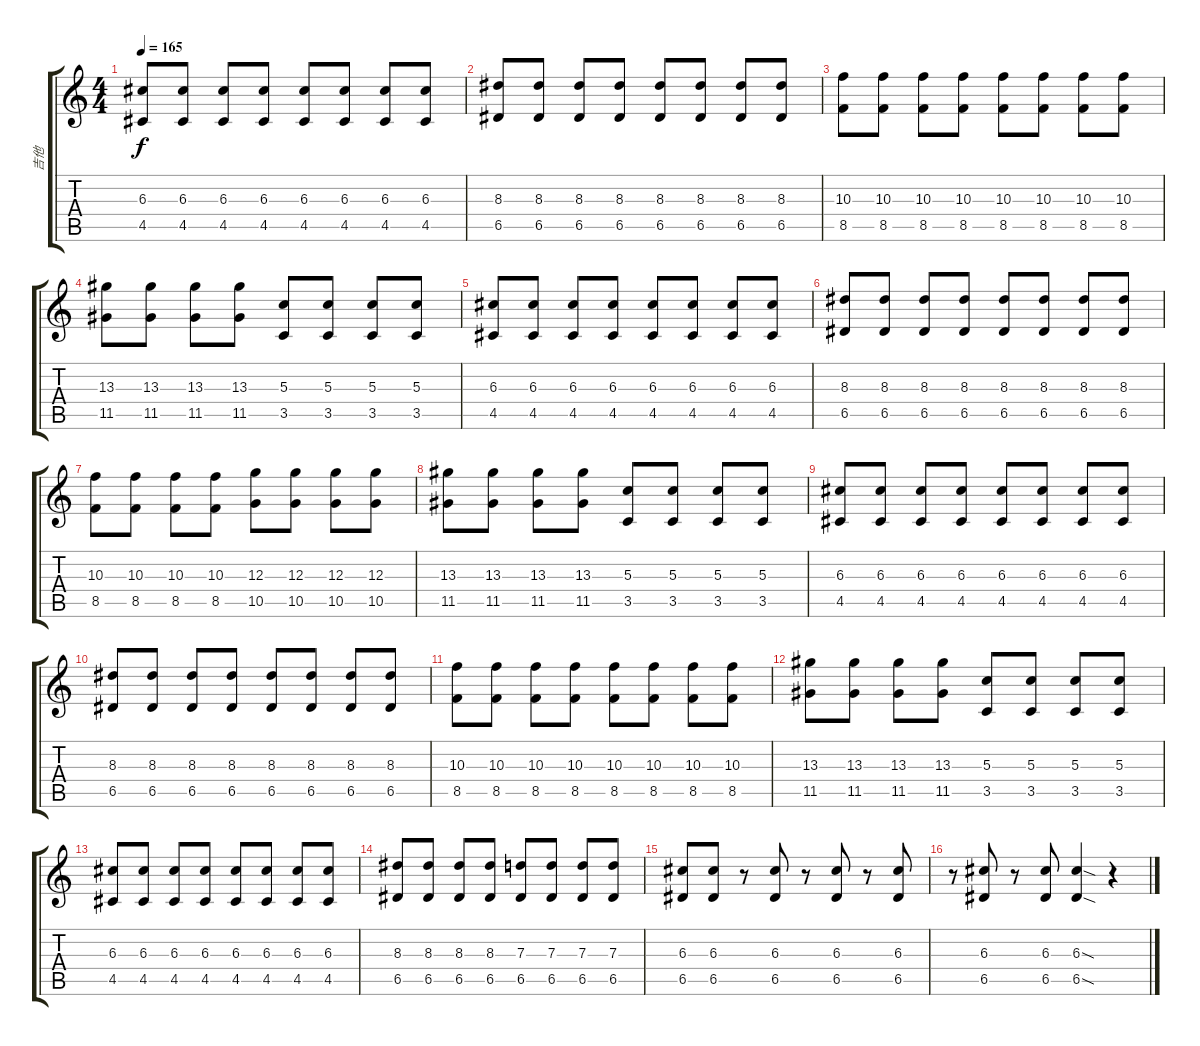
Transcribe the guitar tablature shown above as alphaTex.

\track ("吉他" "吉他") {instrument overdrivenguitar}
\staff {score tabs}
\tuning (E4 B3 G3 D3 A2 E2) {hide}
\ts (4 4)
\tempo 165
\clef g2
\ks c
(6.3 4.5).8{dy f} (6.3 4.5).8 (6.3 4.5).8 (6.3 4.5).8 (6.3 4.5).8 (6.3 4.5).8 (6.3 4.5).8 (6.3 4.5).8 |
(8.3 6.5).8 (8.3 6.5).8 (8.3 6.5).8 (8.3 6.5).8 (8.3 6.5).8 (8.3 6.5).8 (8.3 6.5).8 (8.3 6.5).8 |
(10.3 8.5).8 (10.3 8.5).8 (10.3 8.5).8 (10.3 8.5).8 (10.3 8.5).8 (10.3 8.5).8 (10.3 8.5).8 (10.3 8.5).8 |
(13.3 11.5).8 (13.3 11.5).8 (13.3 11.5).8 (13.3 11.5).8 (5.3 3.5).8 (5.3 3.5).8 (5.3 3.5).8 (5.3 3.5).8 |
(6.3 4.5).8 (6.3 4.5).8 (6.3 4.5).8 (6.3 4.5).8 (6.3 4.5).8 (6.3 4.5).8 (6.3 4.5).8 (6.3 4.5).8 |
(8.3 6.5).8 (8.3 6.5).8 (8.3 6.5).8 (8.3 6.5).8 (8.3 6.5).8 (8.3 6.5).8 (8.3 6.5).8 (8.3 6.5).8 |
(10.3 8.5).8 (10.3 8.5).8 (10.3 8.5).8 (10.3 8.5).8 (12.3 10.5).8 (12.3 10.5).8 (12.3 10.5).8 (12.3 10.5).8 |
(13.3 11.5).8 (13.3 11.5).8 (13.3 11.5).8 (13.3 11.5).8 (5.3 3.5).8 (5.3 3.5).8 (5.3 3.5).8 (5.3 3.5).8 |
(6.3 4.5).8 (6.3 4.5).8 (6.3 4.5).8 (6.3 4.5).8 (6.3 4.5).8 (6.3 4.5).8 (6.3 4.5).8 (6.3 4.5).8 |
(8.3 6.5).8 (8.3 6.5).8 (8.3 6.5).8 (8.3 6.5).8 (8.3 6.5).8 (8.3 6.5).8 (8.3 6.5).8 (8.3 6.5).8 |
(10.3 8.5).8 (10.3 8.5).8 (10.3 8.5).8 (10.3 8.5).8 (10.3 8.5).8 (10.3 8.5).8 (10.3 8.5).8 (10.3 8.5).8 |
(13.3 11.5).8 (13.3 11.5).8 (13.3 11.5).8 (13.3 11.5).8 (5.3 3.5).8 (5.3 3.5).8 (5.3 3.5).8 (5.3 3.5).8 |
(6.3 4.5).8 (6.3 4.5).8 (6.3 4.5).8 (6.3 4.5).8 (6.3 4.5).8 (6.3 4.5).8 (6.3 4.5).8 (6.3 4.5).8 |
(8.3 6.5).8 (8.3 6.5).8 (8.3 6.5).8 (8.3 6.5).8 (7.3 6.5).8 (7.3 6.5).8 (7.3 6.5).8 (7.3 6.5).8 |
(6.3 6.5).8 (6.3 6.5).8 r.8 (6.3 6.5).8 r.8 (6.3 6.5).8 r.8 (6.3 6.5).8 |
r.8 (6.3 6.5).8 r.8 (6.3 6.5).8 (6.3{sod} 6.5{sod}).4 r.4
